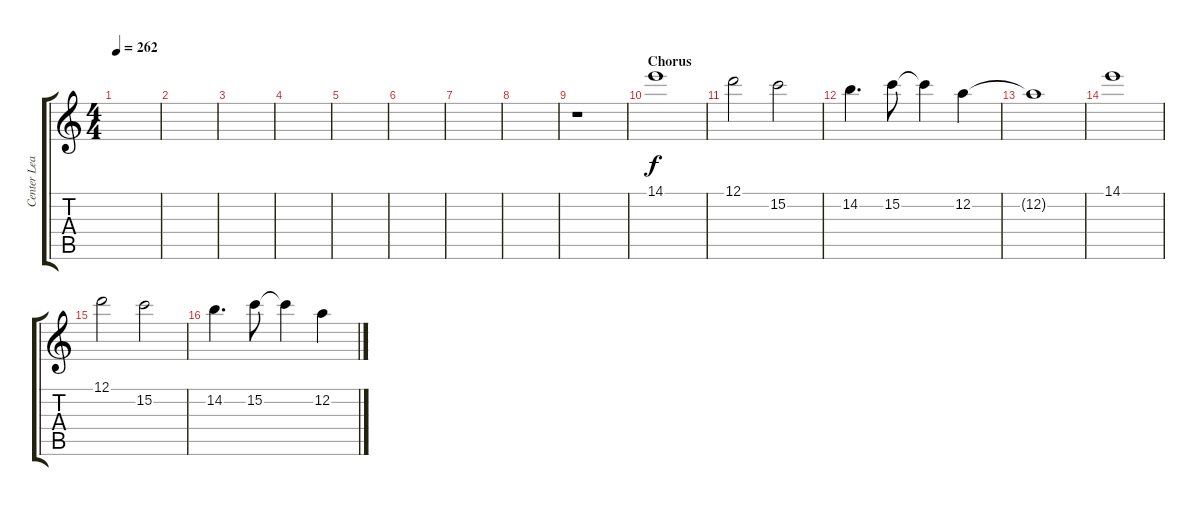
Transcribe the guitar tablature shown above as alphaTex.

\track ("Center Lead 1" "Center Lea") {instrument overdrivenguitar}
\staff {score tabs}
\tuning (D4 A3 F3 C3 G2 C2) {hide}
\ts (4 4)
\tempo 262
\clef g2
\ks aminor
|
|
|
|
|
|
|
|
r.1 |
\section ("" "Chorus")
14.1.1 |
12.1.2 15.2.2 |
14.2.4{d} 15.2.8 15.2{t}.4 12.2.4 |
12.2{t}.1 |
14.1.1 |
12.1.2 15.2.2 |
14.2.4{d} 15.2.8 15.2{t}.4 12.2.4
